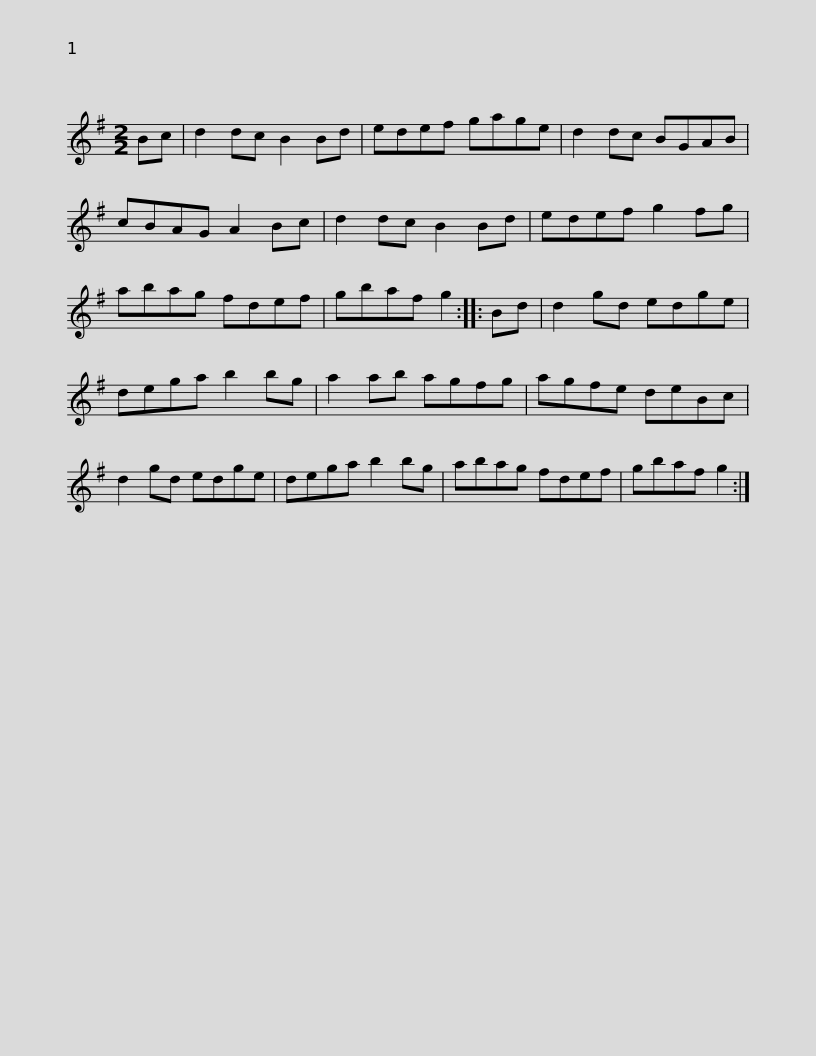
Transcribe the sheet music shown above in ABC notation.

X:1
L:1/8
M:2/2
I:linebreak $
K:G
V:1 treble
V:1
 Bc | d2 dc B2 Bd | edef gage | d2 dc BGAB | cBAG A2 Bc | %5
 d2 dc B2 Bd | edef g2 fg |$ abag fdef | gbaf g2 :: Bd | %10
 d2 gd edge | dega b2 bg | a2 ab agfg |$ agfe deBc | d2 gd edge | %15
 dega b2 bg | abag fdef | gbaf g2 :| %18
